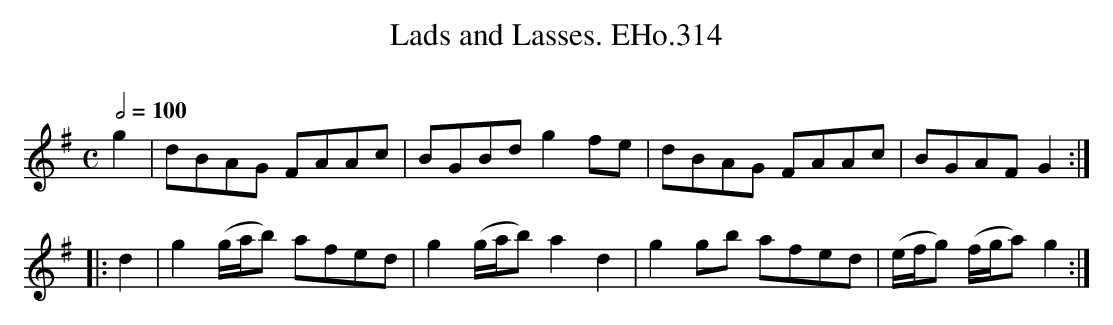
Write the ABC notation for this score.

X:1
T:Lads and Lasses. EHo.314
M:C
L:1/8
Q:1/2=100
O:
K:G
g2 | dBAG FAAc | BGBd g2fe | dBAG FAAc | BGAF G2 :|
|: d2 | g2(g/a/b) afed | g2(g/a/b) a2d2 | g2gb afed | (e/f/g) (f/g/a) g2 :|
